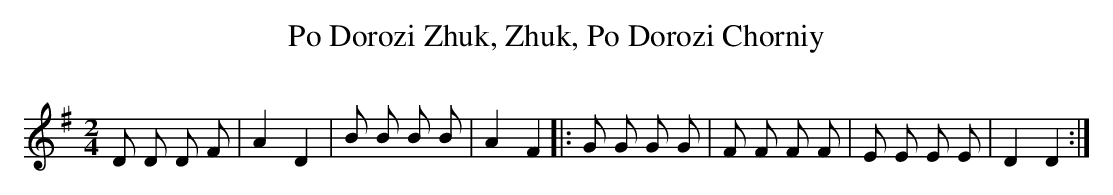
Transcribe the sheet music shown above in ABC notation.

X:1
T:Po Dorozi Zhuk, Zhuk, Po Dorozi Chorniy
Q:144
M:2/4
L:1/8
K:DMix
D D D F | A2 D2 | B B B B | A2 F2 |: \
G G G G | F F F F | E E E E | D2 D2 :|
